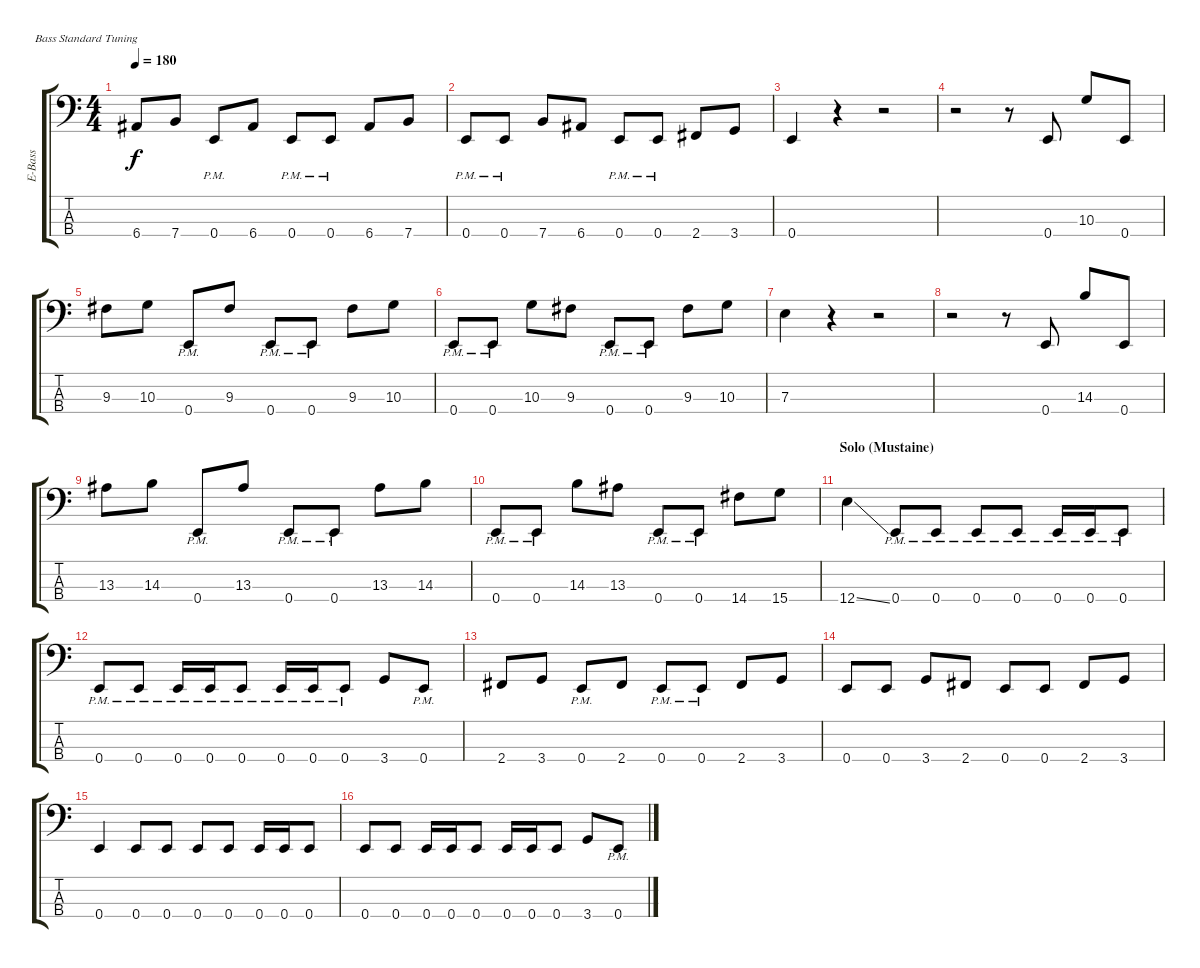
\bracketExtendMode groupsimilarinstruments
\track ("D. Ellefson" "E-Bass") {instrument electricbasspick}
\staff {score tabs}
\tuning (G2 D2 A1 E1)
\ts (4 4)
\tempo 180
\clef f4
\ks c
6.4{acc #}.8{dy f} 7.4.8 0.4{pm}.8 6.4{acc #}.8 0.4{pm}.8 0.4{pm}.8 6.4{acc #}.8 7.4.8 |
0.4{pm}.8 0.4{pm}.8 7.4.8 6.4{acc #}.8 0.4{pm}.8 0.4{pm}.8 2.4{acc #}.8 3.4.8 |
0.4.4 r.4 r.2 |
r.2 r.8 0.4.8 10.3.8 0.4.8 |
9.3{acc #}.8 10.3.8 0.4{pm}.8 9.3{acc #}.8 0.4{pm}.8 0.4{pm}.8 9.3{acc #}.8 10.3.8 |
0.4{pm}.8 0.4{pm}.8 10.3.8 9.3{acc #}.8 0.4{pm}.8 0.4{pm}.8 9.3{acc #}.8 10.3.8 |
7.3.4 r.4 r.2 |
r.2 r.8 0.4.8 14.3.8 0.4.8 |
13.3{acc #}.8 14.3.8 0.4{pm}.8 13.3{acc #}.8 0.4{pm}.8 0.4{pm}.8 13.3{acc #}.8 14.3.8 |
0.4{pm}.8 0.4{pm}.8 14.3.8 13.3{acc #}.8 0.4{pm}.8 0.4{pm}.8 14.4{acc #}.8 15.4.8 |
\section ("" "Solo (Mustaine)")
12.4{ss}.4 0.4{pm}.8 0.4{pm}.8 0.4{pm}.8 0.4{pm}.8 0.4{pm}.16 0.4{pm}.16 0.4{pm}.8 |
0.4{pm}.8 0.4{pm}.8 0.4{pm}.16 0.4{pm}.16 0.4{pm}.8 0.4{pm}.16 0.4{pm}.16 0.4{pm}.8 3.4.8 0.4{pm}.8 |
2.4{acc #}.8 3.4.8 0.4{pm}.8 2.4{acc #}.8 0.4{pm}.8 0.4{pm}.8 2.4{acc #}.8 3.4.8 |
0.4.8 0.4.8 3.4.8 2.4{acc #}.8 0.4.8 0.4.8 2.4{acc #}.8 3.4.8 |
0.4.4 0.4.8 0.4.8 0.4.8 0.4.8 0.4.16 0.4.16 0.4.8 |
0.4.8 0.4.8 0.4.16 0.4.16 0.4.8 0.4.16 0.4.16 0.4.8 3.4.8 0.4{pm}.8
